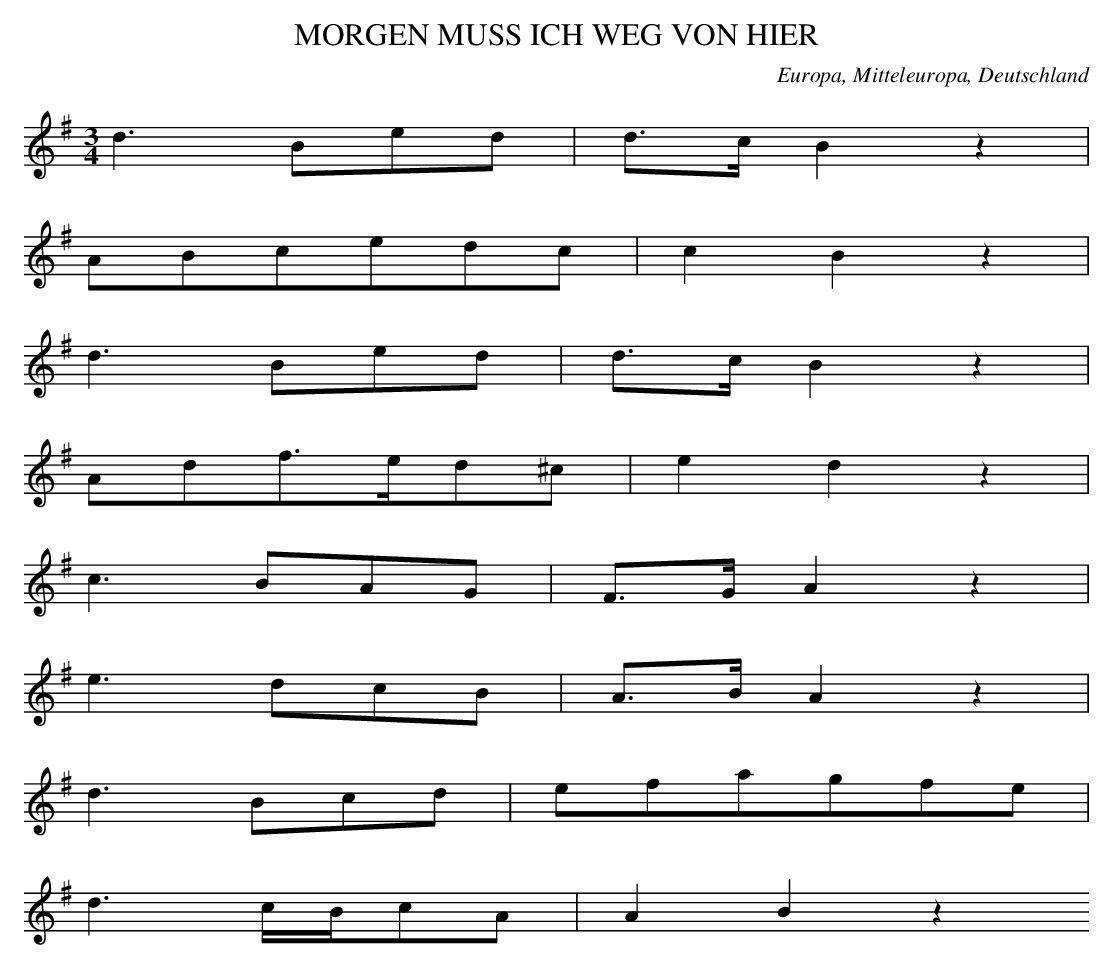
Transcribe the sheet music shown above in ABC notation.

X:1
T: MORGEN MUSS ICH WEG VON HIER
O: Europa, Mitteleuropa, Deutschland
M: 3/4
L: 1/16
K: G
d6B2e2d2 | d3cB4z4 |
A2B2c2e2d2c2 | c4B4z4 |
d6B2e2d2 | d3cB4z4 |
A2d2f3ed2^c2 | e4d4z4 |
c6B2A2G2 | F3GA4z4 |
e6d2c2B2 | A3BA4z4 |
d6B2c2d2 | e2f2a2g2f2e2 |
d6cBc2A2 | A4B4z4
